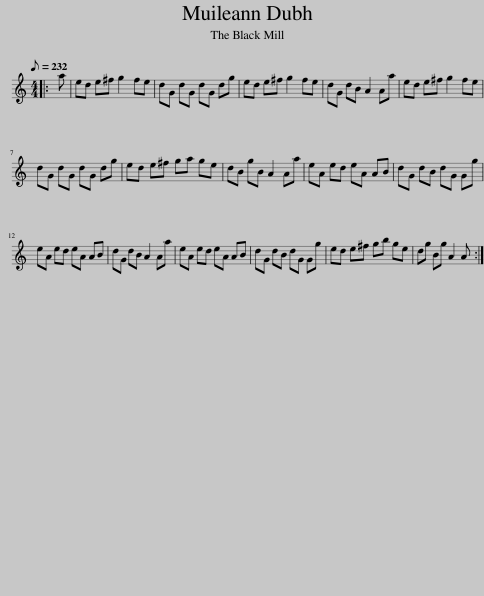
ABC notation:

X:1
L:1/8
Q:1/8=232
M:4/4
I:linebreak $
K:C
V:1 treble
V:1
|: a | ed e^f g2 fe | dG dG dG dg | ed e^f g2 fe | dG dB A2 Aa | %5
 ed e^f g2 fe |$ dG dG dG dg | ed e^f ga ge | dB gB A2 Aa | eA ed eA AB | %10
 dG dB dG Gg |$ eA ed eA AB | dG dB A2 Aa | eA ed eA AB | dG dB dG Gg | %15
 ed e^f gb ge | dg Bg A2 A :| %17
